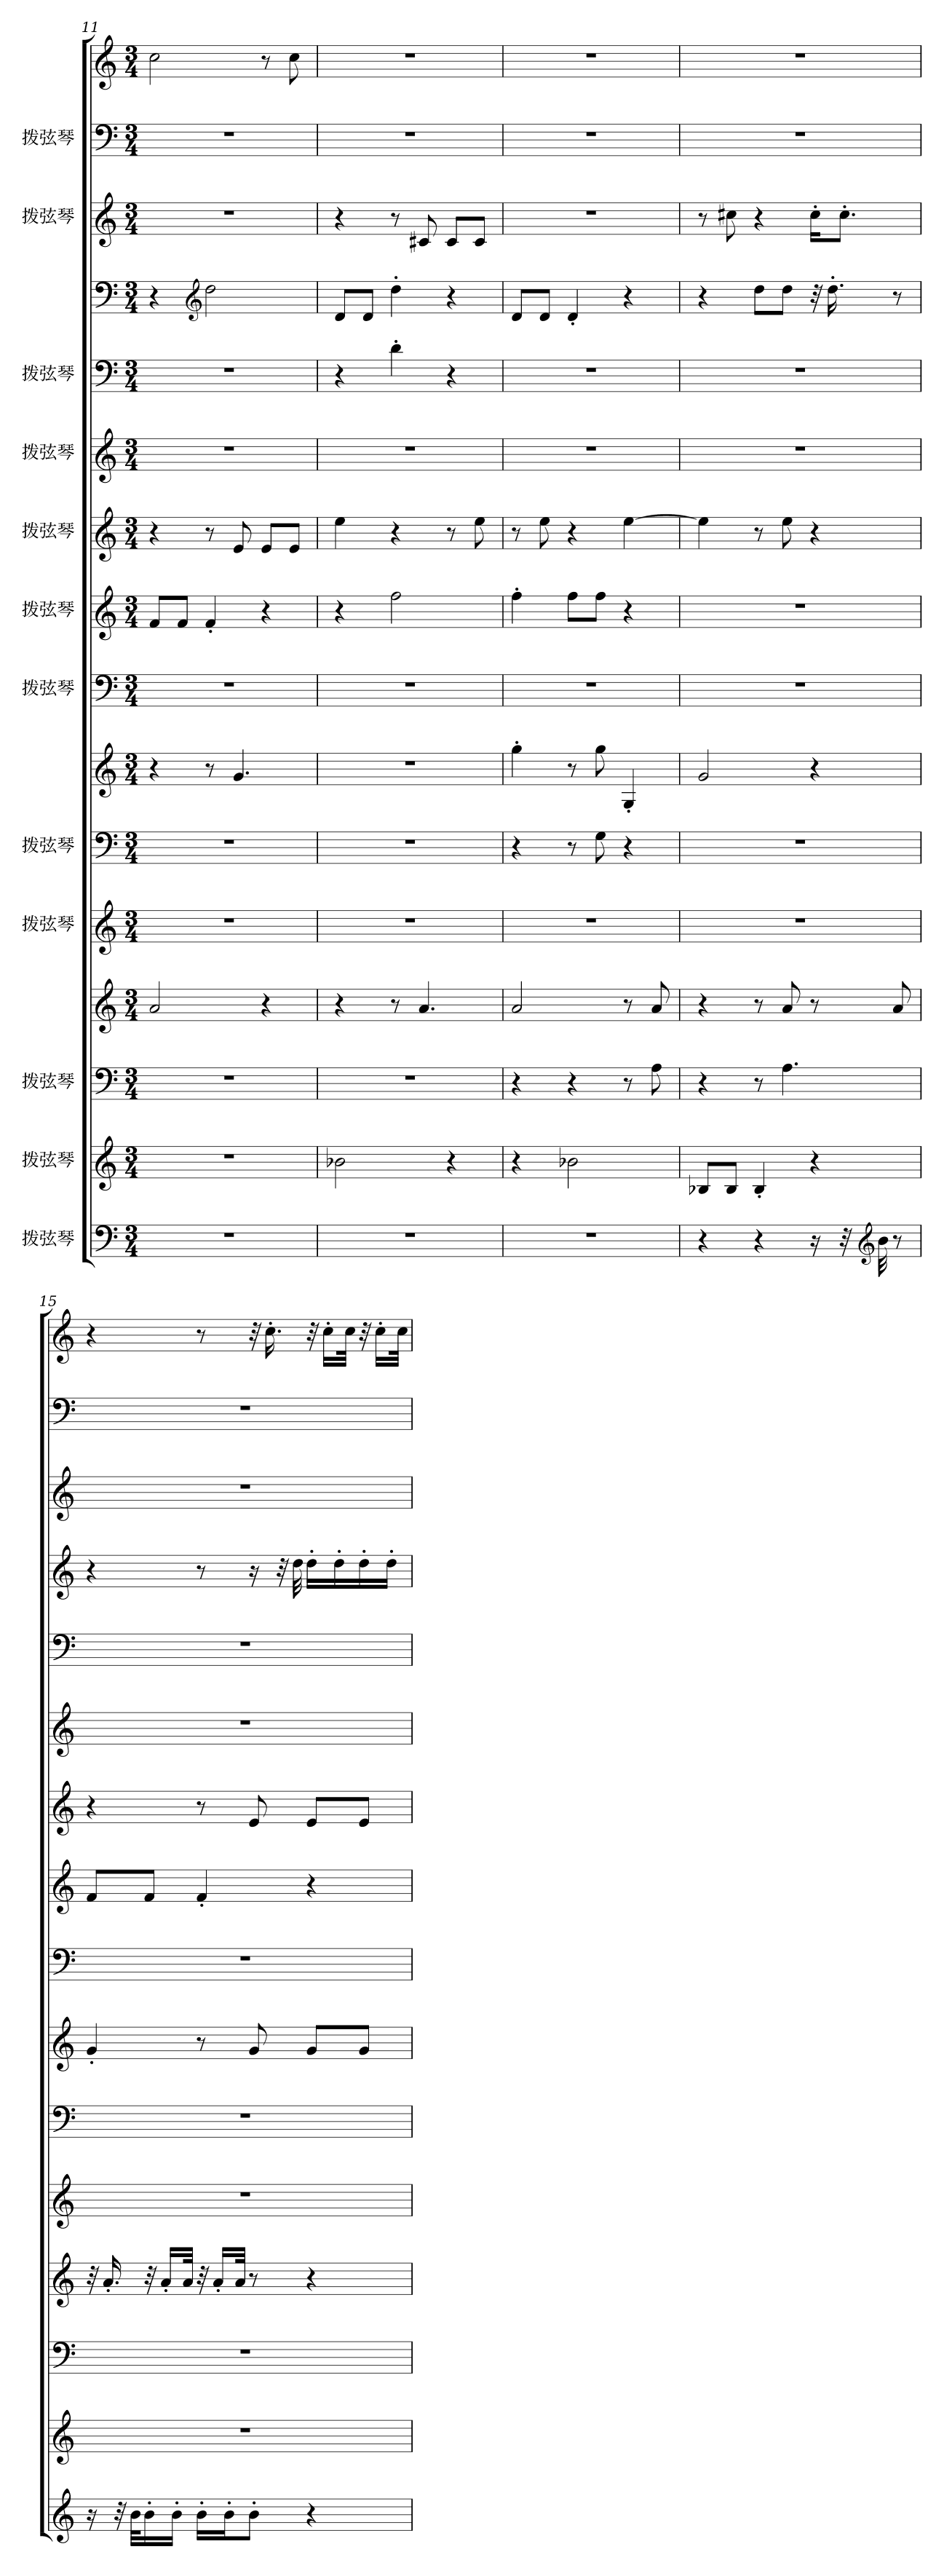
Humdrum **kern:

**kern	**kern	**kern	**kern	**kern	**kern	**kern	**kern	**kern	**kern	**kern	**kern	**kern	**kern	**kern	**kern
*part12	*part11	*part10	*part10	*part9	*part8	*part8	*part7	*part6	*part5	*part4	*part3	*part3	*part2	*part1	*part1
*staff16	*staff15	*staff14	*staff13	*staff12	*staff11	*staff10	*staff9	*staff8	*staff7	*staff6	*staff5	*staff4	*staff3	*staff2	*staff1
*I"拨弦琴	*I"拨弦琴	*I"拨弦琴	*	*I"拨弦琴	*I"拨弦琴	*	*I"拨弦琴	*I"拨弦琴	*I"拨弦琴	*I"拨弦琴	*I"拨弦琴	*	*I"拨弦琴	*I"拨弦琴	*
*clefF4	*clefG2	*clefF4	*clefG2	*clefG2	*clefF4	*clefG2	*clefF4	*clefG2	*clefG2	*clefG2	*clefF4	*clefF4	*clefG2	*clefF4	*clefG2
*k[]	*k[]	*k[]	*k[]	*k[]	*k[]	*k[]	*k[]	*k[]	*k[]	*k[]	*k[]	*k[]	*k[]	*k[]	*k[]
*M3/4	*M3/4	*M3/4	*M3/4	*M3/4	*M3/4	*M3/4	*M3/4	*M3/4	*M3/4	*M3/4	*M3/4	*M3/4	*M3/4	*M3/4	*M3/4
=11	=11	=11	=11	=11	=11	=11	=11	=11	=11	=11	=11	=11	=11	=11	=11
2.r	2.r	2.r	2a/	2.r	2.r	4r	2.r	8f/L	4r	2.r	2.r	4r	2.r	2.r	2cc\
.	.	.	.	.	.	.	.	8f/J	.	.	.	.	.	.	.
*	*	*	*	*	*	*	*	*	*	*	*	*clefG2	*	*	*
.	.	.	.	.	.	8r	.	4f'/	8r	.	.	2dd\	.	.	.
.	.	.	.	.	.	4.g/	.	.	8e/	.	.	.	.	.	.
.	.	.	4r	.	.	.	.	4r	8e/L	.	.	.	.	.	8r
.	.	.	.	.	.	.	.	.	8e/J	.	.	.	.	.	8cc\
=12	=12	=12	=12	=12	=12	=12	=12	=12	=12	=12	=12	=12	=12	=12	=12
2.r	2b-X\	2.r	4r	2.r	2.r	2.r	2.r	4r	4ee\	2.r	4r	8d/L	4r	2.r	2.r
.	.	.	.	.	.	.	.	.	.	.	.	8d/J	.	.	.
.	.	.	8r	.	.	.	.	2ff\	4r	.	4d'\	4dd'\	8r	.	.
.	.	.	4.a/	.	.	.	.	.	.	.	.	.	8c#X/	.	.
.	4r	.	.	.	.	.	.	.	8r	.	4r	4r	8c#/L	.	.
.	.	.	.	.	.	.	.	.	8ee\	.	.	.	8c#/J	.	.
!!LO:PB:g=z
=13	=13	=13	=13	=13	=13	=13	=13	=13	=13	=13	=13	=13	=13	=13	=13
2.r	4r	4r	2a/	2.r	4r	4gg'\	2.r	4ff'\	8r	2.r	2.r	8d/L	2.r	2.r	2.r
.	.	.	.	.	.	.	.	.	8ee\	.	.	8d/J	.	.	.
.	2b-X\	4r	.	.	8r	8r	.	8ff\L	4r	.	.	4d'/	.	.	.
.	.	.	.	.	8G\	8gg\	.	8ff\J	.	.	.	.	.	.	.
.	.	8r	8r	.	4r	4G'/	.	4r	[4ee\	.	.	4r	.	.	.
.	.	8A\	8a/	.	.	.	.	.	.	.	.	.	.	.	.
=14	=14	=14	=14	=14	=14	=14	=14	=14	=14	=14	=14	=14	=14	=14	=14
4r	8B-X/L	4r	4r	2.r	2.r	2g/	2.r	2.r	4ee\]	2.r	2.r	4r	8r	2.r	2.r
.	8B-/J	.	.	.	.	.	.	.	.	.	.	.	8cc#X\	.	.
4r	4B-'/	8r	8r	.	.	.	.	.	8r	.	.	8dd\L	4r	.	.
.	.	4.A\	8a/	.	.	.	.	.	8ee\	.	.	8dd\J	.	.	.
16r	4r	.	8r	.	.	4r	.	.	4r	.	.	32r	16cc#'\KL	.	.
.	.	.	.	.	.	.	.	.	.	.	.	16.dd'\	.	.	.
32r	.	.	.	.	.	.	.	.	.	.	.	.	8.cc#'\J	.	.
*clefG2	*	*	*	*	*	*	*	*	*	*	*	*	*	*	*
32b\	.	.	.	.	.	.	.	.	.	.	.	.	.	.	.
8r	.	.	8a/	.	.	.	.	.	.	.	.	8r	.	.	.
=15	=15	=15	=15	=15	=15	=15	=15	=15	=15	=15	=15	=15	=15	=15	=15
16r	2.r	2.r	32r	2.r	2.r	4g'/	2.r	8f/L	4r	2.r	2.r	4r	2.r	2.r	4r
.	.	.	16.a'/	.	.	.	.	.	.	.	.	.	.	.	.
32r	.	.	.	.	.	.	.	.	.	.	.	.	.	.	.
32b\KLL	.	.	.	.	.	.	.	.	.	.	.	.	.	.	.
16b'\	.	.	32r	.	.	.	.	8f/J	.	.	.	.	.	.	.
.	.	.	16a'/LL	.	.	.	.	.	.	.	.	.	.	.	.
16b'\JJ	.	.	.	.	.	.	.	.	.	.	.	.	.	.	.
.	.	.	32a/JJk	.	.	.	.	.	.	.	.	.	.	.	.
16b'\LL	.	.	32r	.	.	8r	.	4f'/	8r	.	.	8r	.	.	8r
.	.	.	16a'/LL	.	.	.	.	.	.	.	.	.	.	.	.
16b'\J	.	.	.	.	.	.	.	.	.	.	.	.	.	.	.
.	.	.	32a/JJk	.	.	.	.	.	.	.	.	.	.	.	.
8b'\J	.	.	8r	.	.	8g/	.	.	8e/	.	.	16r	.	.	32r
.	.	.	.	.	.	.	.	.	.	.	.	.	.	.	16.cc'\
.	.	.	.	.	.	.	.	.	.	.	.	32r	.	.	.
.	.	.	.	.	.	.	.	.	.	.	.	32dd\	.	.	.
4r	.	.	4r	.	.	8g/L	.	4r	8e/L	.	.	16dd'\LL	.	.	32r
.	.	.	.	.	.	.	.	.	.	.	.	.	.	.	16cc'\LL
.	.	.	.	.	.	.	.	.	.	.	.	16dd'\	.	.	.
.	.	.	.	.	.	.	.	.	.	.	.	.	.	.	32cc\JJk
.	.	.	.	.	.	8g/J	.	.	8e/J	.	.	16dd'\	.	.	32r
.	.	.	.	.	.	.	.	.	.	.	.	.	.	.	16cc'\LL
.	.	.	.	.	.	.	.	.	.	.	.	16dd'\JJ	.	.	.
.	.	.	.	.	.	.	.	.	.	.	.	.	.	.	32cc\JJk
=	=	=	=	=	=	=	=	=	=	=	=	=	=	=	=
*-	*-	*-	*-	*-	*-	*-	*-	*-	*-	*-	*-	*-	*-	*-	*-
